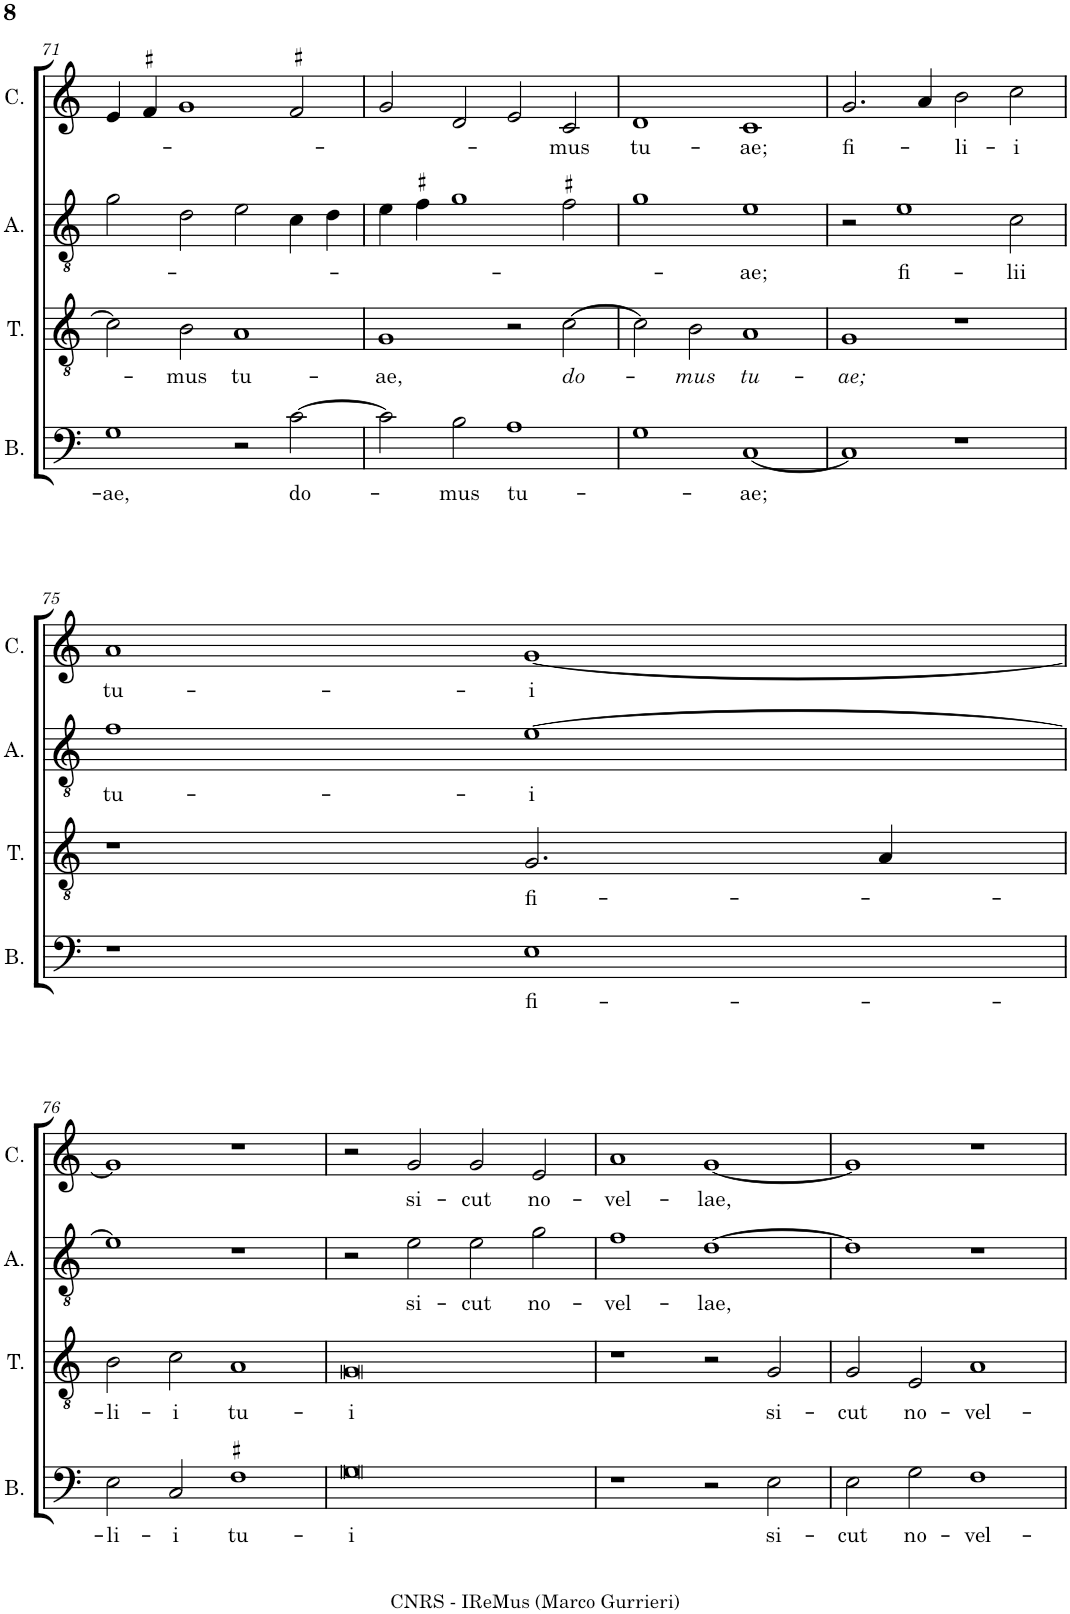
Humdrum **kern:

**kern	**text	**kern	**text	**kern	**text	**kern	**text
*part4	*part4	*part3	*part3	*part2	*part2	*part1	*part1
*staff4	*staff4	*staff3	*staff3	*staff2	*staff2	*staff1	*staff1
*I"Bassus	*	*I"Tenor	*	*I"Altus	*	*I"Cantus	*
*I'B.	*	*I'T.	*	*I'A.	*	*I'C.	*
!!LO:PB:g=z
*clefF4	*	*clefGv2	*	*clefGv2	*	*clefG2	*
*k[]	*	*k[]	*	*k[]	*	*k[]	*
*M2/1	*	*M2/1	*	*M2/1	*	*M2/1	*
=71	=71	=71	=71	=71	=71	=71	=71
!	!LO:LY:b	!	!	!	!	!	!
1G	-ae,	2c\]	.	2g\	.	4e/	.
.	.	.	.	.	.	4f#X/	.
!	!	!	!LO:LY:b	!	!	!	!
.	.	2B\	-mus	2d\	.	1g	.
!	!	!	!LO:LY:b	!	!	!	!
2r	.	1A	tu-	2e\	.	.	.
!	!LO:LY:b	!	!	!	!	!	!
[2c\	do-	.	.	4c\	.	2f#X/	.
.	.	.	.	4d\	.	.	.
=72	=72	=72	=72	=72	=72	=72	=72
!	!	!	!LO:LY:b	!	!	!	!
2c\]	.	1G	-ae,	4e\	.	2g/	.
.	.	.	.	4f#X\	.	.	.
!	!LO:LY:b	!	!	!	!	!	!
2B\	-mus	.	.	1g	.	2d/	.
!	!LO:LY:b	!	!	!	!	!	!
1A	tu-	2r	.	.	.	2e/	.
!	!	!	!LO:LY:b	!	!	!	!LO:LY:b
.	.	[2c\	do-	2f#X\	.	2c/	-mus
=73	=73	=73	=73	=73	=73	=73	=73
!	!	!	!	!	!	!	!LO:LY:b
1G	.	2c\]	.	1g	.	1d	tu-
!	!	!	!LO:LY:b	!	!	!	!
.	.	2B\	-mus	.	.	.	.
!	!LO:LY:b	!	!LO:LY:b	!	!LO:LY:b	!	!LO:LY:b
[1C	-ae;	1A	tu-	1e	-ae;	1c	-ae;
=74	=74	=74	=74	=74	=74	=74	=74
!	!	!	!LO:LY:b	!	!	!	!LO:LY:b
1C]	.	1G	-ae;	2r	.	2.g/	fi-
!	!	!	!	!	!LO:LY:b	!	!
.	.	.	.	1e	fi-	.	.
.	.	.	.	.	.	4a/	.
!	!	!	!	!	!	!	!LO:LY:b
1r	.	1r	.	.	.	2b\	-li-
!	!	!	!	!	!LO:LY:b	!	!LO:LY:b
.	.	.	.	2c\	lii	2cc\	-i
!!LO:LB:g=z
=75	=75	=75	=75	=75	=75	=75	=75
!	!	!	!	!	!LO:LY:b	!	!LO:LY:b
1r	.	1r	.	1f	tu-	1a	tu-
!	!LO:LY:b	!	!LO:LY:b	!	!LO:LY:b	!	!LO:LY:b
1E	fi-	2.G/	fi-	[1e	-i	[1g	-i
.	.	4A/	.	.	.	.	.
!!LO:LB:g=z
=76	=76	=76	=76	=76	=76	=76	=76
!	!LO:LY:b	!	!LO:LY:b	!	!	!	!
2E\	-li-	2B\	-li-	1e]	.	1g]	.
!	!LO:LY:b	!	!LO:LY:b	!	!	!	!
2C/	-i	2c\	-i	.	.	.	.
!	!LO:LY:b	!	!LO:LY:b	!	!	!	!
1F#X	tu-	1A	tu-	1r	.	1r	.
=77	=77	=77	=77	=77	=77	=77	=77
!	!LO:LY:b	!	!LO:LY:b	!	!	!	!
0G	-i	0G	-i	2r	.	2r	.
!	!	!	!	!	!LO:LY:b	!	!LO:LY:b
.	.	.	.	2e\	si-	2g/	si-
!	!	!	!	!	!LO:LY:b	!	!LO:LY:b
.	.	.	.	2e\	-cut	2g/	-cut
!	!	!	!	!	!LO:LY:b	!	!LO:LY:b
.	.	.	.	2g\	no-	2e/	no-
=78	=78	=78	=78	=78	=78	=78	=78
!	!	!	!	!	!LO:LY:b	!	!LO:LY:b
1r	.	1r	.	1f	-vel-	1a	-vel-
!	!	!	!	!	!LO:LY:b	!	!LO:LY:b
2r	.	2r	.	[1d	-lae,	[1g	-lae,
!	!LO:LY:b	!	!LO:LY:b	!	!	!	!
2E\	si-	2G/	si-	.	.	.	.
=79	=79	=79	=79	=79	=79	=79	=79
!	!LO:LY:b	!	!LO:LY:b	!	!	!	!
2E\	-cut	2G/	-cut	1d]	.	1g]	.
!	!LO:LY:b	!	!LO:LY:b	!	!	!	!
2G\	no-	2E/	no-	.	.	.	.
!	!LO:LY:b	!	!LO:LY:b	!	!	!	!
1F	-vel-	1A	-vel-	1r	.	1r	.
=	=	=	=	=	=	=	=
*-	*-	*-	*-	*-	*-	*-	*-
